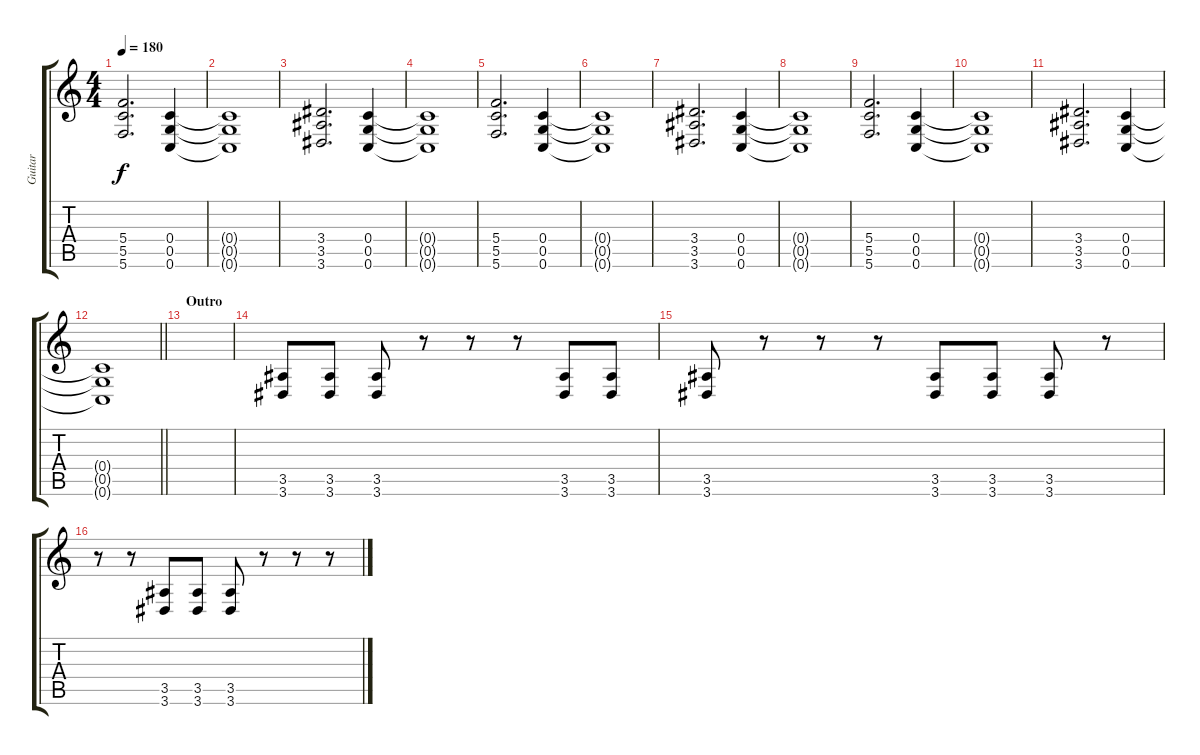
\track ("Guitar" "Guitar") {instrument distortionguitar}
\staff {score tabs}
\tuning (D4 A3 F3 C3 G2 C2) {hide}
\ts (4 4)
\tempo 180
\clef g2
\ks c
(5.4 5.5 5.6).2{d dy f} (0.4 0.5 0.6).4 |
(0.4{t} 0.5{t} 0.6{t}).1 |
(3.4 3.5 3.6).2{d} (0.4 0.5 0.6).4 |
(0.4{t} 0.5{t} 0.6{t}).1 |
(5.4 5.5 5.6).2{d} (0.4 0.5 0.6).4 |
(0.4{t} 0.5{t} 0.6{t}).1 |
(3.4 3.5 3.6).2{d} (0.4 0.5 0.6).4 |
(0.4{t} 0.5{t} 0.6{t}).1 |
(5.4 5.5 5.6).2{d} (0.4 0.5 0.6).4 |
(0.4{t} 0.5{t} 0.6{t}).1 |
(3.4 3.5 3.6).2{d} (0.4 0.5 0.6).4 |
\barLineRight lightlight
(0.4{t} 0.5{t} 0.6{t}).1 |
\section ("" "Outro")
|
(3.5 3.6).8 (3.5 3.6).8 (3.5 3.6).8 r.8 r.8 r.8 (3.5 3.6).8 (3.5 3.6).8 |
(3.5 3.6).8 r.8 r.8 r.8 (3.5 3.6).8 (3.5 3.6).8 (3.5 3.6).8 r.8 |
r.8 r.8 (3.5 3.6).8 (3.5 3.6).8 (3.5 3.6).8 r.8 r.8 r.8
